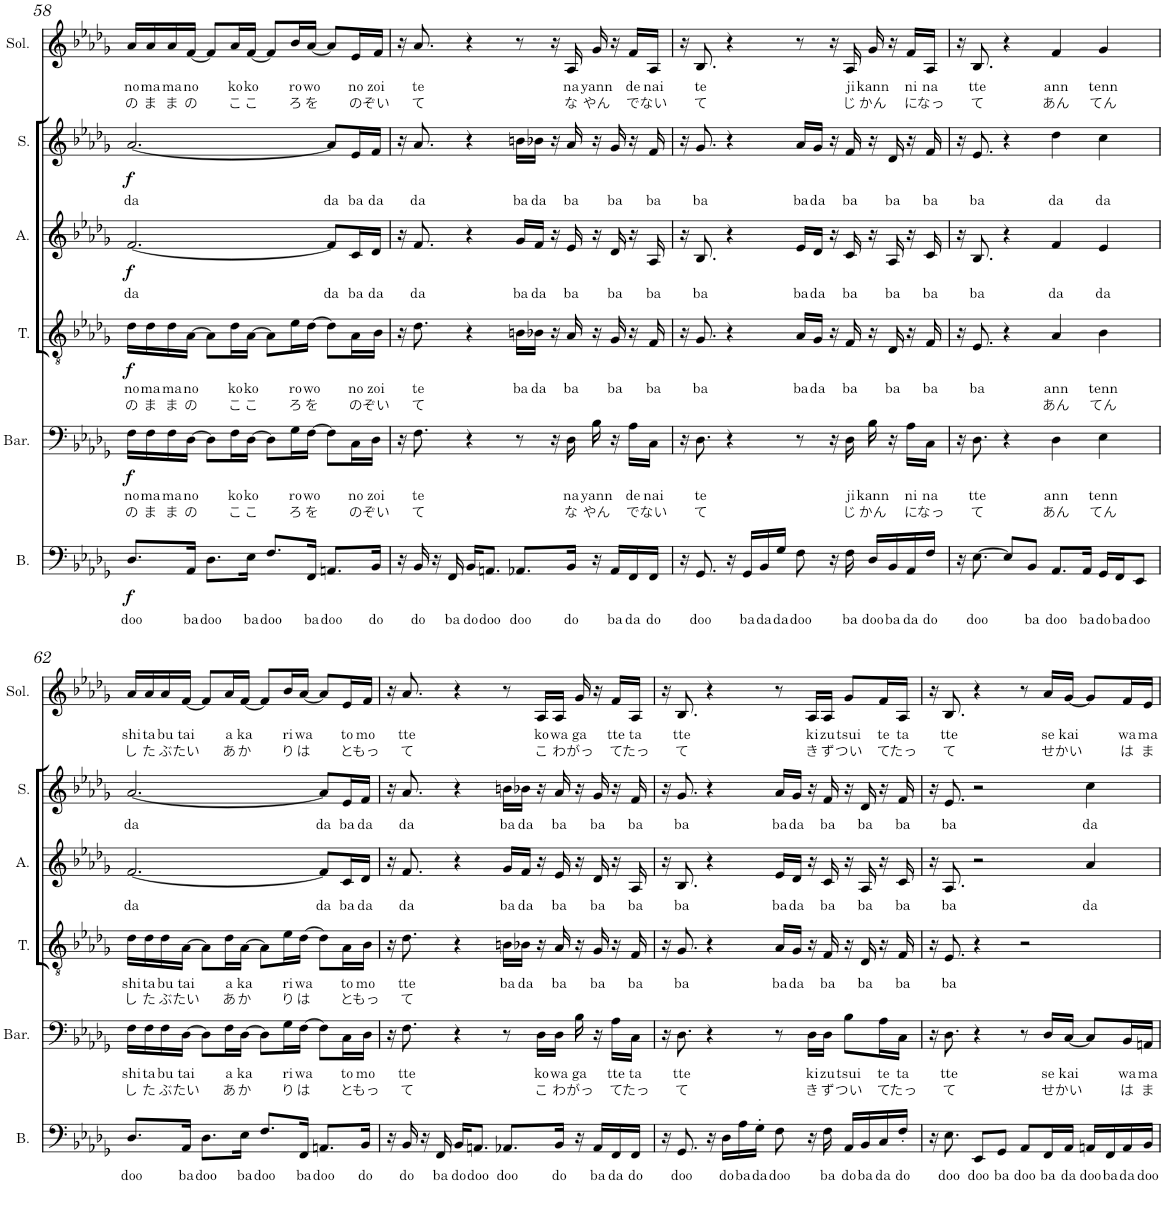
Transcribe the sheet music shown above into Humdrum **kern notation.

**kern	**text	**dynam	**kern	**text	**text	**dynam	**kern	**text	**text	**dynam	**kern	**text	**dynam	**kern	**text	**dynam	**kern	**text	**text
*part6	*part6	*part6	*part5	*part5	*part5	*part5	*part4	*part4	*part4	*part4	*part3	*part3	*part3	*part2	*part2	*part2	*part1	*part1	*part1
*staff6	*staff6	*staff6	*staff5	*staff5	*staff5	*staff5	*staff4	*staff4	*staff4	*staff4	*staff3	*staff3	*staff3	*staff2	*staff2	*staff2	*staff1	*staff1	*staff1
*I"Bass	*	*	*I"Baritone	*	*	*	*I"Tenor	*	*	*	*I"Alto	*	*	*I"Soprano	*	*	*I"Solo	*	*
*I'B.	*	*	*I'Bar.	*	*	*	*I'T.	*	*	*	*I'A.	*	*	*I'S.	*	*	*I'Sol.	*	*
!!LO:PB:g=z
*clefF4	*	*	*clefF4	*	*	*	*clefGv2	*	*	*	*clefG2	*	*	*clefG2	*	*	*clefG2	*	*
*k[b-e-a-d-g-]	*	*	*k[b-e-a-d-g-]	*	*	*	*k[b-e-a-d-g-]	*	*	*	*k[b-e-a-d-g-]	*	*	*k[b-e-a-d-g-]	*	*	*k[b-e-a-d-g-]	*	*
*M4/4	*	*	*M4/4	*	*	*	*M4/4	*	*	*	*M4/4	*	*	*M4/4	*	*	*M4/4	*	*
=58	=58	=58	=58	=58	=58	=58	=58	=58	=58	=58	=58	=58	=58	=58	=58	=58	=58	=58	=58
!	!LO:LY:b	!LO:DY:b	!	!LO:LY:b	!LO:LY:b	!LO:DY:b	!	!LO:LY:b	!LO:LY:b	!LO:DY:b	!	!LO:LY:b	!LO:DY:b	!	!LO:LY:b	!LO:DY:b	!	!LO:LY:b	!LO:LY:b
8.D-/L	doo	f	16F\LL	no	の	f	16d-\LL	no	の	f	[2.f/	da	f	[2.a-/	da	f	16a-/LL	no	の
!	!	!	!	!LO:LY:b	!LO:LY:b	!	!	!LO:LY:b	!LO:LY:b	!	!	!	!	!	!	!	!	!LO:LY:b	!LO:LY:b
.	.	.	16F\	ma	ま	.	16d-\	ma	ま	.	.	.	.	.	.	.	16a-/	ma	ま
!	!	!	!	!LO:LY:b	!LO:LY:b	!	!	!LO:LY:b	!LO:LY:b	!	!	!	!	!	!	!	!	!LO:LY:b	!LO:LY:b
.	.	.	16F\	ma	ま	.	16d-\	ma	ま	.	.	.	.	.	.	.	16a-/	ma	ま
!	!LO:LY:b	!	!	!LO:LY:b	!LO:LY:b	!	!	!LO:LY:b	!LO:LY:b	!	!	!	!	!	!	!	!	!LO:LY:b	!LO:LY:b
16AA-/Jk	ba	.	[16D-\JJ	no	の	.	[16A-\JJ	no	の	.	.	.	.	.	.	.	[16f/JJ	no	の
!	!LO:LY:b	!	!	!	!	!	!	!	!	!	!	!	!	!	!	!	!	!	!
8.D-\L	doo	.	8D-\L]	.	.	.	8A-\L]	.	.	.	.	.	.	.	.	.	8f/L]	.	.
!	!	!	!	!LO:LY:b	!LO:LY:b	!	!	!LO:LY:b	!LO:LY:b	!	!	!	!	!	!	!	!	!LO:LY:b	!LO:LY:b
.	.	.	16F\L	ko	こ	.	16d-\L	ko	こ	.	.	.	.	.	.	.	16a-/L	ko	こ
!	!LO:LY:b	!	!	!LO:LY:b	!LO:LY:b	!	!	!LO:LY:b	!LO:LY:b	!	!	!	!	!	!	!	!	!LO:LY:b	!LO:LY:b
16E-\Jk	ba	.	[16D-\JJ	ko	こ	.	[16A-\JJ	ko	こ	.	.	.	.	.	.	.	[16f/JJ	ko	こ
!	!LO:LY:b	!	!	!	!	!	!	!	!	!	!	!	!	!	!	!	!	!	!
8.F/L	doo	.	8D-\L]	.	.	.	8A-\L]	.	.	.	.	.	.	.	.	.	8f/L]	.	.
!	!	!	!	!LO:LY:b	!LO:LY:b	!	!	!LO:LY:b	!LO:LY:b	!	!	!	!	!	!	!	!	!LO:LY:b	!LO:LY:b
.	.	.	16G-\L	ro	ろ	.	16e-\L	ro	ろ	.	.	.	.	.	.	.	16b-/L	ro	ろ
!	!LO:LY:b	!	!	!LO:LY:b	!LO:LY:b	!	!	!LO:LY:b	!LO:LY:b	!	!	!	!	!	!	!	!	!LO:LY:b	!LO:LY:b
16FF/Jk	ba	.	[16F\JJ	wo	を	.	[16d-\JJ	wo	を	.	.	.	.	.	.	.	[16a-/JJ	wo	を
!	!LO:LY:b	!	!	!	!	!	!	!	!	!	!	!LO:LY:b	!	!	!LO:LY:b	!	!	!	!
8.AAn/L	doo	.	8F\L]	.	.	.	8d-\L]	.	.	.	8f/L]	da	.	8a-/L]	da	.	8a-/L]	.	.
!	!	!	!	!LO:LY:b	!LO:LY:b	!	!	!LO:LY:b	!LO:LY:b	!	!	!LO:LY:b	!	!	!LO:LY:b	!	!	!LO:LY:b	!LO:LY:b
.	.	.	16C\L	no	の	.	16A-\L	no	の	.	16c/L	ba	.	16e-/L	ba	.	16e-/L	no	の
!	!LO:LY:b	!	!	!LO:LY:b	!LO:LY:b	!	!	!LO:LY:b	!LO:LY:b	!	!	!LO:LY:b	!	!	!LO:LY:b	!	!	!LO:LY:b	!LO:LY:b
16BB-/Jk	do	.	16D-\JJ	zoi	ぞい	.	16B-\JJ	zoi	ぞい	.	16d-/JJ	da	.	16f/JJ	da	.	16f/JJ	zoi	ぞい
=59	=59	=59	=59	=59	=59	=59	=59	=59	=59	=59	=59	=59	=59	=59	=59	=59	=59	=59	=59
16r	.	.	16r	.	.	.	16r	.	.	.	16r	.	.	16r	.	.	16r	.	.
!	!LO:LY:b	!	!	!LO:LY:b	!LO:LY:b	!	!	!LO:LY:b	!LO:LY:b	!	!	!LO:LY:b	!	!	!LO:LY:b	!	!	!LO:LY:b	!LO:LY:b
16BB-/	do	.	8.F\	te	て	.	8.d-\	te	て	.	8.f/	da	.	8.a-/	da	.	8.a-/	te	て
16r	.	.	.	.	.	.	.	.	.	.	.	.	.	.	.	.	.	.	.
!	!LO:LY:b	!	!	!	!	!	!	!	!	!	!	!	!	!	!	!	!	!	!
16FF/	ba	.	.	.	.	.	.	.	.	.	.	.	.	.	.	.	.	.	.
!	!LO:LY:b	!	!	!	!	!	!	!	!	!	!	!	!	!	!	!	!	!	!
16BB-/KL	do	.	4r	.	.	.	4r	.	.	.	4r	.	.	4r	.	.	4r	.	.
!	!LO:LY:b	!	!	!	!	!	!	!	!	!	!	!	!	!	!	!	!	!	!
8.AAn/J	doo	.	.	.	.	.	.	.	.	.	.	.	.	.	.	.	.	.	.
!	!LO:LY:b	!	!	!	!	!	!	!LO:LY:b	!	!	!	!LO:LY:b	!	!	!LO:LY:b	!	!	!	!
8.AA-X/L	doo	.	8r	.	.	.	16Bn\LL	ba	.	.	16g-/LL	ba	.	16bn\LL	ba	.	8r	.	.
!	!	!	!	!	!	!	!	!LO:LY:b	!	!	!	!LO:LY:b	!	!	!LO:LY:b	!	!	!	!
.	.	.	.	.	.	.	16B-X\JJ	da	.	.	16f/JJ	da	.	16b-X\JJ	da	.	.	.	.
.	.	.	16r	.	.	.	16r	.	.	.	16r	.	.	16r	.	.	16r	.	.
!	!LO:LY:b	!	!	!LO:LY:b	!LO:LY:b	!	!	!LO:LY:b	!	!	!	!LO:LY:b	!	!	!LO:LY:b	!	!	!LO:LY:b	!LO:LY:b
16BB-/Jk	do	.	16D-\	na	な	.	16A-/	ba	.	.	16e-/	ba	.	16a-/	ba	.	16A-/	na	な
!	!	!	!	!LO:LY:b	!LO:LY:b	!	!	!	!	!	!	!	!	!	!	!	!	!LO:LY:b	!LO:LY:b
16r	.	.	16B-\	yann	やん	.	16r	.	.	.	16r	.	.	16r	.	.	16g-/	yann	やん
!	!LO:LY:b	!	!	!	!	!	!	!LO:LY:b	!	!	!	!LO:LY:b	!	!	!LO:LY:b	!	!	!	!
16AA-/LL	ba	.	16r	.	.	.	16G-/	ba	.	.	16d-/	ba	.	16g-/	ba	.	16r	.	.
!	!LO:LY:b	!	!	!LO:LY:b	!LO:LY:b	!	!	!	!	!	!	!	!	!	!	!	!	!LO:LY:b	!LO:LY:b
16FF/	da	.	16A-\LL	de	で	.	16r	.	.	.	16r	.	.	16r	.	.	16f/LL	de	で
!	!LO:LY:b	!	!	!LO:LY:b	!LO:LY:b	!	!	!LO:LY:b	!	!	!	!LO:LY:b	!	!	!LO:LY:b	!	!	!LO:LY:b	!LO:LY:b
16FF/JJ	do	.	16C\JJ	nai	ない	.	16F/	ba	.	.	16A-/	ba	.	16f/	ba	.	16A-/JJ	nai	ない
=60	=60	=60	=60	=60	=60	=60	=60	=60	=60	=60	=60	=60	=60	=60	=60	=60	=60	=60	=60
16r	.	.	16r	.	.	.	16r	.	.	.	16r	.	.	16r	.	.	16r	.	.
!	!LO:LY:b	!	!	!LO:LY:b	!LO:LY:b	!	!	!LO:LY:b	!	!	!	!LO:LY:b	!	!	!LO:LY:b	!	!	!LO:LY:b	!LO:LY:b
8.GG-/	doo	.	8.D-\	te	て	.	8.G-/	ba	.	.	8.B-/	ba	.	8.g-/	ba	.	8.B-/	te	て
16r	.	.	4r	.	.	.	4r	.	.	.	4r	.	.	4r	.	.	4r	.	.
!	!LO:LY:b	!	!	!	!	!	!	!	!	!	!	!	!	!	!	!	!	!	!
16GG-/LL	ba	.	.	.	.	.	.	.	.	.	.	.	.	.	.	.	.	.	.
!	!LO:LY:b	!	!	!	!	!	!	!	!	!	!	!	!	!	!	!	!	!	!
16BB-/	da	.	.	.	.	.	.	.	.	.	.	.	.	.	.	.	.	.	.
!	!LO:LY:b	!	!	!	!	!	!	!	!	!	!	!	!	!	!	!	!	!	!
16G-/JJ	da	.	.	.	.	.	.	.	.	.	.	.	.	.	.	.	.	.	.
!	!LO:LY:b	!	!	!	!	!	!	!LO:LY:b	!	!	!	!LO:LY:b	!	!	!LO:LY:b	!	!	!	!
8F\	doo	.	8r	.	.	.	16A-/LL	ba	.	.	16e-/LL	ba	.	16a-/LL	ba	.	8r	.	.
!	!	!	!	!	!	!	!	!LO:LY:b	!	!	!	!LO:LY:b	!	!	!LO:LY:b	!	!	!	!
.	.	.	.	.	.	.	16G-/JJ	da	.	.	16d-/JJ	da	.	16g-/JJ	da	.	.	.	.
16r	.	.	16r	.	.	.	16r	.	.	.	16r	.	.	16r	.	.	16r	.	.
!	!LO:LY:b	!	!	!LO:LY:b	!LO:LY:b	!	!	!LO:LY:b	!	!	!	!LO:LY:b	!	!	!LO:LY:b	!	!	!LO:LY:b	!LO:LY:b
16F\	ba	.	16D-\	ji	じ	.	16F/	ba	.	.	16c/	ba	.	16f/	ba	.	16A-/	ji	じ
!	!LO:LY:b	!	!	!LO:LY:b	!LO:LY:b	!	!	!	!	!	!	!	!	!	!	!	!	!LO:LY:b	!LO:LY:b
16D-/LL	doo	.	16B-\	kann	かん	.	16r	.	.	.	16r	.	.	16r	.	.	16g-/	kann	かん
!	!LO:LY:b	!	!	!	!	!	!	!LO:LY:b	!	!	!	!LO:LY:b	!	!	!LO:LY:b	!	!	!	!
16BB-/	ba	.	16r	.	.	.	16D-/	ba	.	.	16A-/	ba	.	16d-/	ba	.	16r	.	.
!	!LO:LY:b	!	!	!LO:LY:b	!LO:LY:b	!	!	!	!	!	!	!	!	!	!	!	!	!LO:LY:b	!LO:LY:b
16AA-/	da	.	16A-\LL	ni	に	.	16r	.	.	.	16r	.	.	16r	.	.	16f/LL	ni	に
!	!LO:LY:b	!	!	!LO:LY:b	!LO:LY:b	!	!	!LO:LY:b	!	!	!	!LO:LY:b	!	!	!LO:LY:b	!	!	!LO:LY:b	!LO:LY:b
16F/JJ	do	.	16C\JJ	na	なっ	.	16F/	ba	.	.	16c/	ba	.	16f/	ba	.	16A-/JJ	na	なっ
=61	=61	=61	=61	=61	=61	=61	=61	=61	=61	=61	=61	=61	=61	=61	=61	=61	=61	=61	=61
16r	.	.	16r	.	.	.	16r	.	.	.	16r	.	.	16r	.	.	16r	.	.
!	!LO:LY:b	!	!	!LO:LY:b	!LO:LY:b	!	!	!LO:LY:b	!	!	!	!LO:LY:b	!	!	!LO:LY:b	!	!	!LO:LY:b	!LO:LY:b
[8.E-\	doo	.	8.D-\	tte	て	.	8.E-/	ba	.	.	8.B-/	ba	.	8.e-/	ba	.	8.B-/	tte	て
8E-/L]	.	.	4r	.	.	.	4r	.	.	.	4r	.	.	4r	.	.	4r	.	.
!	!LO:LY:b	!	!	!	!	!	!	!	!	!	!	!	!	!	!	!	!	!	!
8BB-/J	ba	.	.	.	.	.	.	.	.	.	.	.	.	.	.	.	.	.	.
!	!LO:LY:b	!	!	!LO:LY:b	!LO:LY:b	!	!	!LO:LY:b	!LO:LY:b	!	!	!LO:LY:b	!	!	!LO:LY:b	!	!	!LO:LY:b	!LO:LY:b
8.AA-/L	doo	.	4D-\	ann	あん	.	4A-/	ann	あん	.	4f/	da	.	4dd-\	da	.	4f/	ann	あん
!	!LO:LY:b	!	!	!	!	!	!	!	!	!	!	!	!	!	!	!	!	!	!
16AA-/Jk	ba	.	.	.	.	.	.	.	.	.	.	.	.	.	.	.	.	.	.
!	!LO:LY:b	!	!	!LO:LY:b	!LO:LY:b	!	!	!LO:LY:b	!LO:LY:b	!	!	!LO:LY:b	!	!	!LO:LY:b	!	!	!LO:LY:b	!LO:LY:b
16GG-/LL	do	.	4E-\	tenn	てん	.	4B-\	tenn	てん	.	4e-/	da	.	4cc\	da	.	4g-/	tenn	てん
!	!LO:LY:b	!	!	!	!	!	!	!	!	!	!	!	!	!	!	!	!	!	!
16FF/J	ba	.	.	.	.	.	.	.	.	.	.	.	.	.	.	.	.	.	.
!	!LO:LY:b	!	!	!	!	!	!	!	!	!	!	!	!	!	!	!	!	!	!
8EE-/J	doo	.	.	.	.	.	.	.	.	.	.	.	.	.	.	.	.	.	.
!!LO:LB:g=z
=62	=62	=62	=62	=62	=62	=62	=62	=62	=62	=62	=62	=62	=62	=62	=62	=62	=62	=62	=62
!	!LO:LY:b	!	!	!LO:LY:b	!LO:LY:b	!	!	!LO:LY:b	!LO:LY:b	!	!	!LO:LY:b	!	!	!LO:LY:b	!	!	!LO:LY:b	!LO:LY:b
8.D-/L	doo	.	16F\LL	shi	し	.	16d-\LL	shi	し	.	[2.f/	da	.	[2.a-/	da	.	16a-/LL	shi	し
!	!	!	!	!LO:LY:b	!LO:LY:b	!	!	!LO:LY:b	!LO:LY:b	!	!	!	!	!	!	!	!	!LO:LY:b	!LO:LY:b
.	.	.	16F\	ta	た	.	16d-\	ta	た	.	.	.	.	.	.	.	16a-/	ta	た
!	!	!	!	!LO:LY:b	!LO:LY:b	!	!	!LO:LY:b	!LO:LY:b	!	!	!	!	!	!	!	!	!LO:LY:b	!LO:LY:b
.	.	.	16F\	bu	ぶ	.	16d-\	bu	ぶ	.	.	.	.	.	.	.	16a-/	bu	ぶ
!	!LO:LY:b	!	!	!LO:LY:b	!LO:LY:b	!	!	!LO:LY:b	!LO:LY:b	!	!	!	!	!	!	!	!	!LO:LY:b	!LO:LY:b
16AA-/Jk	ba	.	[16D-\JJ	tai	たい	.	[16A-\JJ	tai	たい	.	.	.	.	.	.	.	[16f/JJ	tai	たい
!	!LO:LY:b	!	!	!	!	!	!	!	!	!	!	!	!	!	!	!	!	!	!
8.D-\L	doo	.	8D-\L]	.	.	.	8A-\L]	.	.	.	.	.	.	.	.	.	8f/L]	.	.
!	!	!	!	!LO:LY:b	!LO:LY:b	!	!	!LO:LY:b	!LO:LY:b	!	!	!	!	!	!	!	!	!LO:LY:b	!LO:LY:b
.	.	.	16F\L	a	あ	.	16d-\L	a	あ	.	.	.	.	.	.	.	16a-/L	a	あ
!	!LO:LY:b	!	!	!LO:LY:b	!LO:LY:b	!	!	!LO:LY:b	!LO:LY:b	!	!	!	!	!	!	!	!	!LO:LY:b	!LO:LY:b
16E-\Jk	ba	.	[16D-\JJ	ka	か	.	[16A-\JJ	ka	か	.	.	.	.	.	.	.	[16f/JJ	ka	か
!	!LO:LY:b	!	!	!	!	!	!	!	!	!	!	!	!	!	!	!	!	!	!
8.F/L	doo	.	8D-\L]	.	.	.	8A-\L]	.	.	.	.	.	.	.	.	.	8f/L]	.	.
!	!	!	!	!LO:LY:b	!LO:LY:b	!	!	!LO:LY:b	!LO:LY:b	!	!	!	!	!	!	!	!	!LO:LY:b	!LO:LY:b
.	.	.	16G-\L	ri	り	.	16e-\L	ri	り	.	.	.	.	.	.	.	16b-/L	ri	り
!	!LO:LY:b	!	!	!LO:LY:b	!LO:LY:b	!	!	!LO:LY:b	!LO:LY:b	!	!	!	!	!	!	!	!	!LO:LY:b	!LO:LY:b
16FF/Jk	ba	.	[16F\JJ	wa	は	.	[16d-\JJ	wa	は	.	.	.	.	.	.	.	[16a-/JJ	wa	は
!	!LO:LY:b	!	!	!	!	!	!	!	!	!	!	!LO:LY:b	!	!	!LO:LY:b	!	!	!	!
8.AAn/L	doo	.	8F\L]	.	.	.	8d-\L]	.	.	.	8f/L]	da	.	8a-/L]	da	.	8a-/L]	.	.
!	!	!	!	!LO:LY:b	!LO:LY:b	!	!	!LO:LY:b	!LO:LY:b	!	!	!LO:LY:b	!	!	!LO:LY:b	!	!	!LO:LY:b	!LO:LY:b
.	.	.	16C\L	to	と	.	16A-\L	to	と	.	16c/L	ba	.	16e-/L	ba	.	16e-/L	to	と
!	!LO:LY:b	!	!	!LO:LY:b	!LO:LY:b	!	!	!LO:LY:b	!LO:LY:b	!	!	!LO:LY:b	!	!	!LO:LY:b	!	!	!LO:LY:b	!LO:LY:b
16BB-/Jk	do	.	16D-\JJ	mo	もっ	.	16B-\JJ	mo	もっ	.	16d-/JJ	da	.	16f/JJ	da	.	16f/JJ	mo	もっ
=63	=63	=63	=63	=63	=63	=63	=63	=63	=63	=63	=63	=63	=63	=63	=63	=63	=63	=63	=63
16r	.	.	16r	.	.	.	16r	.	.	.	16r	.	.	16r	.	.	16r	.	.
!	!LO:LY:b	!	!	!LO:LY:b	!LO:LY:b	!	!	!LO:LY:b	!LO:LY:b	!	!	!LO:LY:b	!	!	!LO:LY:b	!	!	!LO:LY:b	!LO:LY:b
16BB-/	do	.	8.F\	tte	て	.	8.d-\	tte	て	.	8.f/	da	.	8.a-/	da	.	8.a-/	tte	て
16r	.	.	.	.	.	.	.	.	.	.	.	.	.	.	.	.	.	.	.
!	!LO:LY:b	!	!	!	!	!	!	!	!	!	!	!	!	!	!	!	!	!	!
16FF/	ba	.	.	.	.	.	.	.	.	.	.	.	.	.	.	.	.	.	.
!	!LO:LY:b	!	!	!	!	!	!	!	!	!	!	!	!	!	!	!	!	!	!
16BB-/KL	do	.	4r	.	.	.	4r	.	.	.	4r	.	.	4r	.	.	4r	.	.
!	!LO:LY:b	!	!	!	!	!	!	!	!	!	!	!	!	!	!	!	!	!	!
8.AAn/J	doo	.	.	.	.	.	.	.	.	.	.	.	.	.	.	.	.	.	.
!	!LO:LY:b	!	!	!	!	!	!	!LO:LY:b	!	!	!	!LO:LY:b	!	!	!LO:LY:b	!	!	!	!
8.AA-X/L	doo	.	8r	.	.	.	16Bn\LL	ba	.	.	16g-/LL	ba	.	16bn\LL	ba	.	8r	.	.
!	!	!	!	!	!	!	!	!LO:LY:b	!	!	!	!LO:LY:b	!	!	!LO:LY:b	!	!	!	!
.	.	.	.	.	.	.	16B-X\JJ	da	.	.	16f/JJ	da	.	16b-X\JJ	da	.	.	.	.
!	!	!	!	!LO:LY:b	!LO:LY:b	!	!	!	!	!	!	!	!	!	!	!	!	!LO:LY:b	!LO:LY:b
.	.	.	16D-\LL	ko	こ	.	16r	.	.	.	16r	.	.	16r	.	.	16A-/LL	ko	こ
!	!LO:LY:b	!	!	!LO:LY:b	!LO:LY:b	!	!	!LO:LY:b	!	!	!	!LO:LY:b	!	!	!LO:LY:b	!	!	!LO:LY:b	!LO:LY:b
16BB-/Jk	do	.	16D-\JJ	wa	わ	.	16A-/	ba	.	.	16e-/	ba	.	16a-/	ba	.	16A-/JJ	wa	わ
!	!	!	!	!LO:LY:b	!LO:LY:b	!	!	!	!	!	!	!	!	!	!	!	!	!LO:LY:b	!LO:LY:b
16r	.	.	16B-\	ga	がっ	.	16r	.	.	.	16r	.	.	16r	.	.	16g-/	ga	がっ
!	!LO:LY:b	!	!	!	!	!	!	!LO:LY:b	!	!	!	!LO:LY:b	!	!	!LO:LY:b	!	!	!	!
16AA-/LL	ba	.	16r	.	.	.	16G-/	ba	.	.	16d-/	ba	.	16g-/	ba	.	16r	.	.
!	!LO:LY:b	!	!	!LO:LY:b	!LO:LY:b	!	!	!	!	!	!	!	!	!	!	!	!	!LO:LY:b	!LO:LY:b
16FF/	da	.	16A-\LL	tte	て	.	16r	.	.	.	16r	.	.	16r	.	.	16f/LL	tte	て
!	!LO:LY:b	!	!	!LO:LY:b	!LO:LY:b	!	!	!LO:LY:b	!	!	!	!LO:LY:b	!	!	!LO:LY:b	!	!	!LO:LY:b	!LO:LY:b
16FF/JJ	do	.	16C\JJ	ta	たっ	.	16F/	ba	.	.	16A-/	ba	.	16f/	ba	.	16A-/JJ	ta	たっ
=64	=64	=64	=64	=64	=64	=64	=64	=64	=64	=64	=64	=64	=64	=64	=64	=64	=64	=64	=64
16r	.	.	16r	.	.	.	16r	.	.	.	16r	.	.	16r	.	.	16r	.	.
!	!LO:LY:b	!	!	!LO:LY:b	!LO:LY:b	!	!	!LO:LY:b	!	!	!	!LO:LY:b	!	!	!LO:LY:b	!	!	!LO:LY:b	!LO:LY:b
8.GG-/	doo	.	8.D-\	tte	て	.	8.G-/	ba	.	.	8.B-/	ba	.	8.g-/	ba	.	8.B-/	tte	て
16r	.	.	4r	.	.	.	4r	.	.	.	4r	.	.	4r	.	.	4r	.	.
!	!LO:LY:b	!	!	!	!	!	!	!	!	!	!	!	!	!	!	!	!	!	!
16D-\LL	do	.	.	.	.	.	.	.	.	.	.	.	.	.	.	.	.	.	.
!	!LO:LY:b	!	!	!	!	!	!	!	!	!	!	!	!	!	!	!	!	!	!
16A-\	ba	.	.	.	.	.	.	.	.	.	.	.	.	.	.	.	.	.	.
!	!LO:LY:b	!	!	!	!	!	!	!	!	!	!	!	!	!	!	!	!	!	!
16G-'\JJ	da	.	.	.	.	.	.	.	.	.	.	.	.	.	.	.	.	.	.
!	!LO:LY:b	!	!	!	!	!	!	!LO:LY:b	!	!	!	!LO:LY:b	!	!	!LO:LY:b	!	!	!	!
8F\	doo	.	8r	.	.	.	16A-/LL	ba	.	.	16e-/LL	ba	.	16a-/LL	ba	.	8r	.	.
!	!	!	!	!	!	!	!	!LO:LY:b	!	!	!	!LO:LY:b	!	!	!LO:LY:b	!	!	!	!
.	.	.	.	.	.	.	16G-/JJ	da	.	.	16d-/JJ	da	.	16g-/JJ	da	.	.	.	.
!	!	!	!	!LO:LY:b	!LO:LY:b	!	!	!	!	!	!	!	!	!	!	!	!	!LO:LY:b	!LO:LY:b
16r	.	.	16D-\LL	ki	き	.	16r	.	.	.	16r	.	.	16r	.	.	16A-/LL	ki	き
!	!LO:LY:b	!	!	!LO:LY:b	!LO:LY:b	!	!	!LO:LY:b	!	!	!	!LO:LY:b	!	!	!LO:LY:b	!	!	!LO:LY:b	!LO:LY:b
16F\	ba	.	16D-\JJ	zu	ず	.	16F/	ba	.	.	16c/	ba	.	16f/	ba	.	16A-/JJ	zu	ず
!	!LO:LY:b	!	!	!LO:LY:b	!LO:LY:b	!	!	!	!	!	!	!	!	!	!	!	!	!LO:LY:b	!LO:LY:b
16AA-/LL	do	.	8B-\L	tsui	つい	.	16r	.	.	.	16r	.	.	16r	.	.	8g-/L	tsui	つい
!	!LO:LY:b	!	!	!	!	!	!	!LO:LY:b	!	!	!	!LO:LY:b	!	!	!LO:LY:b	!	!	!	!
16BB-/	ba	.	.	.	.	.	16D-/	ba	.	.	16A-/	ba	.	16d-/	ba	.	.	.	.
!	!LO:LY:b	!	!	!LO:LY:b	!LO:LY:b	!	!	!	!	!	!	!	!	!	!	!	!	!LO:LY:b	!LO:LY:b
16C/	da	.	16A-\L	te	て	.	16r	.	.	.	16r	.	.	16r	.	.	16f/L	te	て
!	!LO:LY:b	!	!	!LO:LY:b	!LO:LY:b	!	!	!LO:LY:b	!	!	!	!LO:LY:b	!	!	!LO:LY:b	!	!	!LO:LY:b	!LO:LY:b
16F'/JJ	do	.	16C\JJ	ta	たっ	.	16F/	ba	.	.	16c/	ba	.	16f/	ba	.	16A-/JJ	ta	たっ
=65	=65	=65	=65	=65	=65	=65	=65	=65	=65	=65	=65	=65	=65	=65	=65	=65	=65	=65	=65
16r	.	.	16r	.	.	.	16r	.	.	.	16r	.	.	16r	.	.	16r	.	.
!	!LO:LY:b	!	!	!LO:LY:b	!LO:LY:b	!	!	!LO:LY:b	!	!	!	!LO:LY:b	!	!	!LO:LY:b	!	!	!LO:LY:b	!LO:LY:b
8.E-\	doo	.	8.D-\	tte	て	.	8.E-/	ba	.	.	8.A-/	ba	.	8.e-/	ba	.	8.B-/	tte	て
!	!LO:LY:b	!	!	!	!	!	!	!	!	!	!	!	!	!	!	!	!	!	!
8EE-/L	doo	.	4r	.	.	.	4r	.	.	.	2r	.	.	2r	.	.	4r	.	.
!	!LO:LY:b	!	!	!	!	!	!	!	!	!	!	!	!	!	!	!	!	!	!
8GG-/J	ba	.	.	.	.	.	.	.	.	.	.	.	.	.	.	.	.	.	.
!	!LO:LY:b	!	!	!	!	!	!	!	!	!	!	!	!	!	!	!	!	!	!
8AA-/L	doo	.	8r	.	.	.	2r	.	.	.	.	.	.	.	.	.	8r	.	.
!	!LO:LY:b	!	!	!LO:LY:b	!LO:LY:b	!	!	!	!	!	!	!	!	!	!	!	!	!LO:LY:b	!LO:LY:b
16FF/L	ba	.	16D-/LL	se	せ	.	.	.	.	.	.	.	.	.	.	.	16a-/LL	se	せ
!	!LO:LY:b	!	!	!LO:LY:b	!LO:LY:b	!	!	!	!	!	!	!	!	!	!	!	!	!LO:LY:b	!LO:LY:b
16AA-/JJ	da	.	[16C/JJ	kai	かい	.	.	.	.	.	.	.	.	.	.	.	[16g-/JJ	kai	かい
!	!LO:LY:b	!	!	!	!	!	!	!	!	!	!	!LO:LY:b	!	!	!LO:LY:b	!	!	!	!
16AAn/LL	doo	.	8C/L]	.	.	.	.	.	.	.	4a-/	da	.	4cc\	da	.	8g-/L]	.	.
!	!LO:LY:b	!	!	!	!	!	!	!	!	!	!	!	!	!	!	!	!	!	!
16FF/	ba	.	.	.	.	.	.	.	.	.	.	.	.	.	.	.	.	.	.
!	!LO:LY:b	!	!	!LO:LY:b	!LO:LY:b	!	!	!	!	!	!	!	!	!	!	!	!	!LO:LY:b	!LO:LY:b
16AA/	da	.	16BB-/L	wa	は	.	.	.	.	.	.	.	.	.	.	.	16f/L	wa	は
!	!LO:LY:b	!	!	!LO:LY:b	!LO:LY:b	!	!	!	!	!	!	!	!	!	!	!	!	!LO:LY:b	!LO:LY:b
16BB-/JJ	doo	.	16AAn/JJ	ma	ま	.	.	.	.	.	.	.	.	.	.	.	16e-/JJ	ma	ま
=	=	=	=	=	=	=	=	=	=	=	=	=	=	=	=	=	=	=	=
*-	*-	*-	*-	*-	*-	*-	*-	*-	*-	*-	*-	*-	*-	*-	*-	*-	*-	*-	*-
